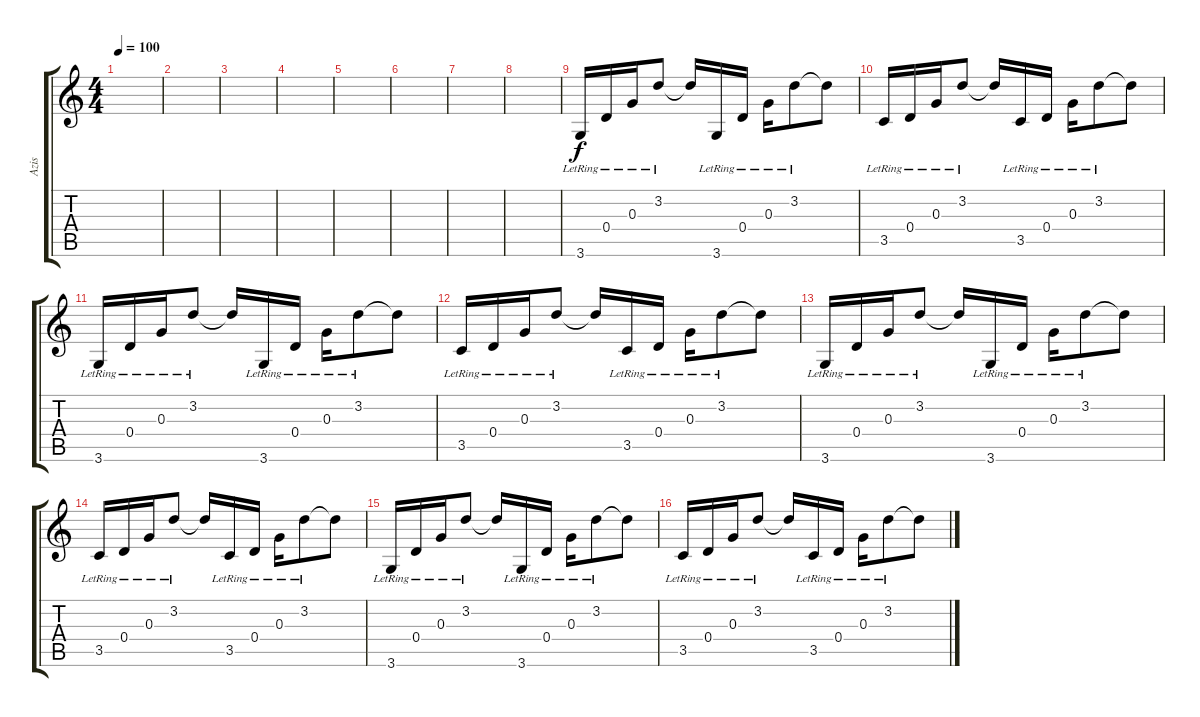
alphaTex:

\track ("Azis" "Azis") {instrument distortionguitar}
\staff {score tabs}
\tuning (E4 B3 G3 D3 A2 E2) {hide}
\ts (4 4)
\tempo 100
\clef g2
\ks c
|
|
|
|
|
|
|
|
3.6{lr}.16{volume 16 instrument electricguitarclean} 0.4{lr}.16 0.3{lr}.16 3.2{lr}.8 3.2{t}.16 3.6{lr}.16 0.4{lr}.16 0.3{lr}.16 3.2{lr}.8 3.2{t}.8 |
3.5{lr}.16 0.4{lr}.16 0.3{lr}.16 3.2{lr}.8 3.2{t}.16 3.5{lr}.16 0.4{lr}.16 0.3{lr}.16 3.2{lr}.8 3.2{t}.8 |
3.6{lr}.16 0.4{lr}.16 0.3{lr}.16 3.2{lr}.8 3.2{t}.16 3.6{lr}.16 0.4{lr}.16 0.3{lr}.16 3.2{lr}.8 3.2{t}.8 |
3.5{lr}.16 0.4{lr}.16 0.3{lr}.16 3.2{lr}.8 3.2{t}.16 3.5{lr}.16 0.4{lr}.16 0.3{lr}.16 3.2{lr}.8 3.2{t}.8 |
3.6{lr}.16 0.4{lr}.16 0.3{lr}.16 3.2{lr}.8 3.2{t}.16 3.6{lr}.16 0.4{lr}.16 0.3{lr}.16 3.2{lr}.8 3.2{t}.8 |
3.5{lr}.16 0.4{lr}.16 0.3{lr}.16 3.2{lr}.8 3.2{t}.16 3.5{lr}.16 0.4{lr}.16 0.3{lr}.16 3.2{lr}.8 3.2{t}.8 |
3.6{lr}.16 0.4{lr}.16 0.3{lr}.16 3.2{lr}.8 3.2{t}.16 3.6{lr}.16 0.4{lr}.16 0.3{lr}.16 3.2{lr}.8 3.2{t}.8 |
3.5{lr}.16 0.4{lr}.16 0.3{lr}.16 3.2{lr}.8 3.2{t}.16 3.5{lr}.16 0.4{lr}.16 0.3{lr}.16 3.2{lr}.8 3.2{t}.8
